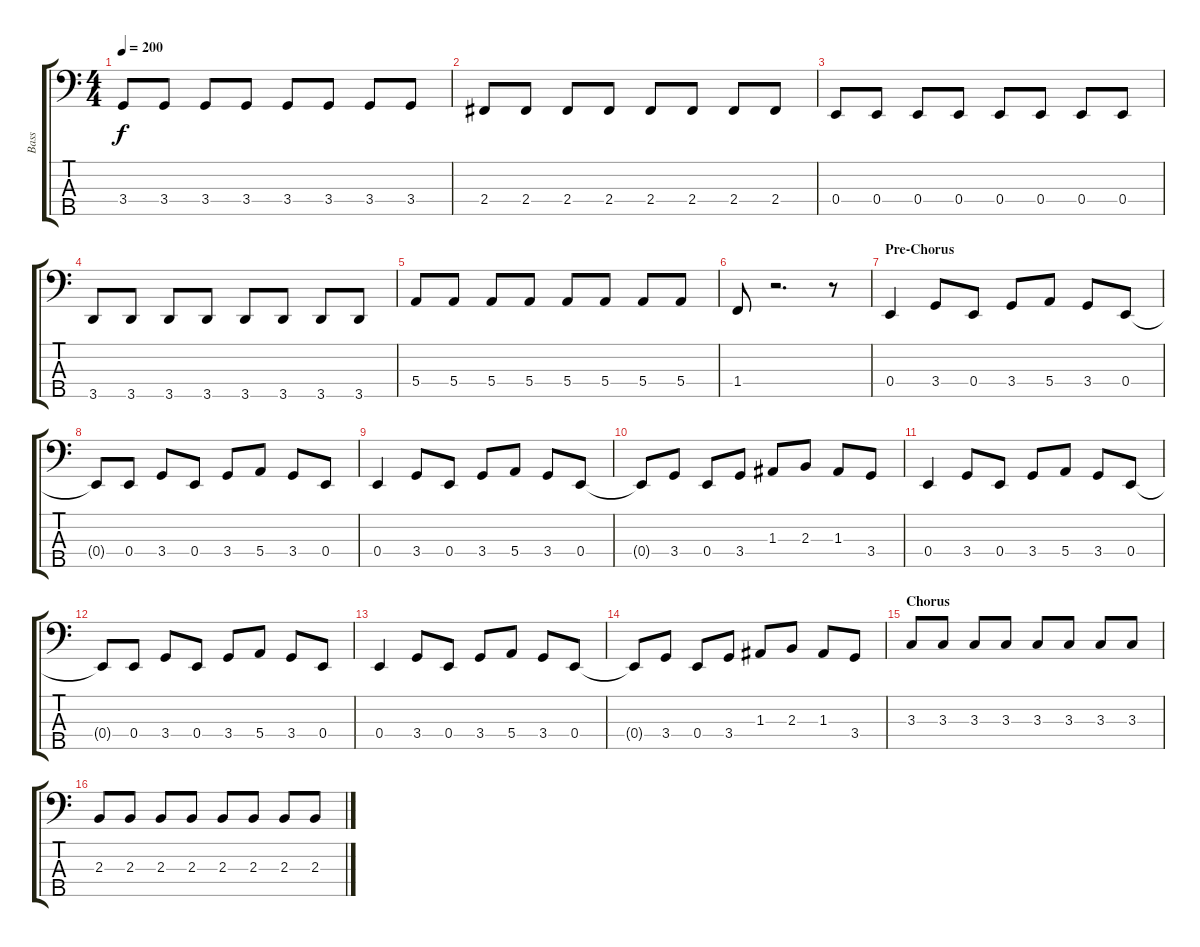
\track ("Bass" "Bass") {instrument electricbasspick}
\staff {score tabs}
\tuning (G2 D2 A1 E1 B0) {hide}
\ts (4 4)
\tempo 200
\clef f4
\ks c
3.4.8{dy f} 3.4.8 3.4.8 3.4.8 3.4.8 3.4.8 3.4.8 3.4.8 |
2.4.8 2.4.8 2.4.8 2.4.8 2.4.8 2.4.8 2.4.8 2.4.8 |
0.4.8 0.4.8 0.4.8 0.4.8 0.4.8 0.4.8 0.4.8 0.4.8 |
3.5.8 3.5.8 3.5.8 3.5.8 3.5.8 3.5.8 3.5.8 3.5.8 |
5.4.8 5.4.8 5.4.8 5.4.8 5.4.8 5.4.8 5.4.8 5.4.8 |
1.4.8 r.2{d} r.8 |
\section ("" "Pre-Chorus")
0.4.4 3.4.8 0.4.8 3.4.8 5.4.8 3.4.8 0.4.8 |
0.4{t}.8 0.4.8 3.4.8 0.4.8 3.4.8 5.4.8 3.4.8 0.4.8 |
0.4.4 3.4.8 0.4.8 3.4.8 5.4.8 3.4.8 0.4.8 |
0.4{t}.8 3.4.8 0.4.8 3.4.8 1.3.8 2.3.8 1.3.8 3.4.8 |
0.4.4 3.4.8 0.4.8 3.4.8 5.4.8 3.4.8 0.4.8 |
0.4{t}.8 0.4.8 3.4.8 0.4.8 3.4.8 5.4.8 3.4.8 0.4.8 |
0.4.4 3.4.8 0.4.8 3.4.8 5.4.8 3.4.8 0.4.8 |
0.4{t}.8 3.4.8 0.4.8 3.4.8 1.3.8 2.3.8 1.3.8 3.4.8 |
\section ("" "Chorus")
3.3.8 3.3.8 3.3.8 3.3.8 3.3.8 3.3.8 3.3.8 3.3.8 |
2.3.8 2.3.8 2.3.8 2.3.8 2.3.8 2.3.8 2.3.8 2.3.8
